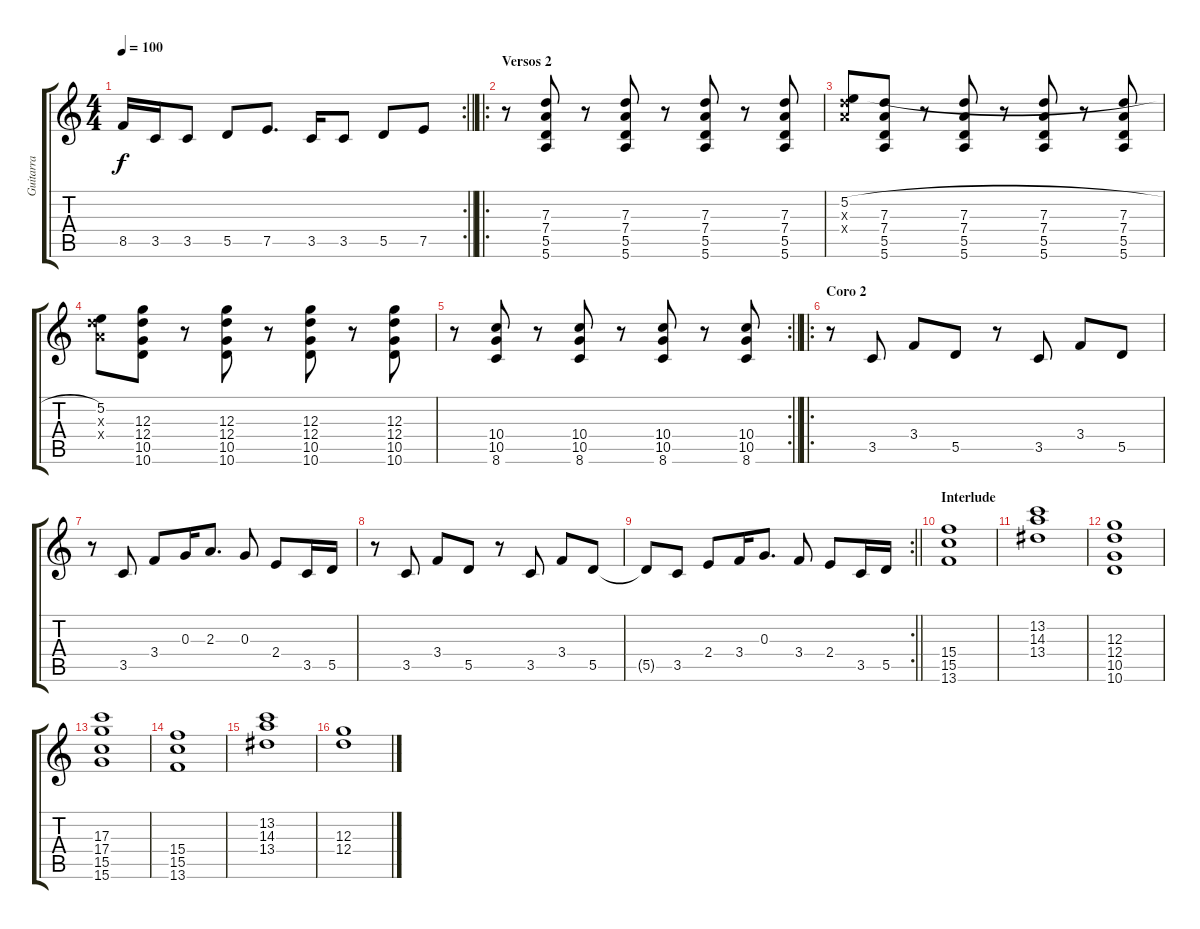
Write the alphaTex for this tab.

\track ("Guitarra " "Guitarra ") {instrument electricguitarjazz}
\staff {score tabs}
\tuning (E4 B3 G3 D3 A2 E2) {hide}
\rc 2
\ts (4 4)
\tempo 100
\clef g2
\barLineRight lightlight
\ks c
8.5{t}.16{dy f} 3.5.16 3.5.8 5.5.8 7.5.8{d} 3.5.16 3.5.8 5.5.8 7.5.8 |
\ro
\section ("" "Versos 2")
r.8 (7.3 7.4 5.5 5.6).8 r.8 (7.3 7.4 5.5 5.6).8 r.8 (7.3 7.4 5.5 5.6).8 r.8 (7.3 7.4 5.5 5.6).8 |
(5.2{h} 7.3{x} 7.4{x}).8 (7.3 7.4 5.5 5.6).8 r.8 (7.3 7.4 5.5 5.6).8 r.8 (7.3 7.4 5.5 5.6).8 r.8 (7.3 7.4 5.5 5.6).8 |
(5.2 7.3{x} 7.4{x}).8 (12.3 12.4 10.5 10.6).8 r.8 (12.3 12.4 10.5 10.6).8 r.8 (12.3 12.4 10.5 10.6).8 r.8 (12.3 12.4 10.5 10.6).8 |
\rc 2
\barLineRight lightlight
r.8 (10.4 10.5 8.6).8 r.8 (10.4 10.5 8.6).8 r.8 (10.4 10.5 8.6).8 r.8 (10.4 10.5 8.6).8 |
\ro
\section ("" "Coro 2")
r.8 3.5.8 3.4.8 5.5.8 r.8 3.5.8 3.4.8 5.5.8 |
r.8 3.5.8 3.4.8 0.3.16 2.3.8{d} 0.3.8 2.4.8 3.5.16 5.5.16 |
r.8 3.5.8 3.4.8 5.5.8 r.8 3.5.8 3.4.8 5.5.8 |
\rc 2
\barLineRight lightlight
5.5{t}.8 3.5.8 2.4.8 3.4.16 0.3.8{d} 3.4.8 2.4.8 3.5.16 5.5.16 |
\section ("" "Interlude")
(15.4 15.5 13.6).1 |
(13.2 14.3 13.4).1 |
(12.3 12.4 10.5 10.6).1 |
(17.3 17.4 15.5 15.6).1 |
(15.4 15.5 13.6).1 |
(13.2 14.3 13.4).1 |
(12.3 12.4).1
